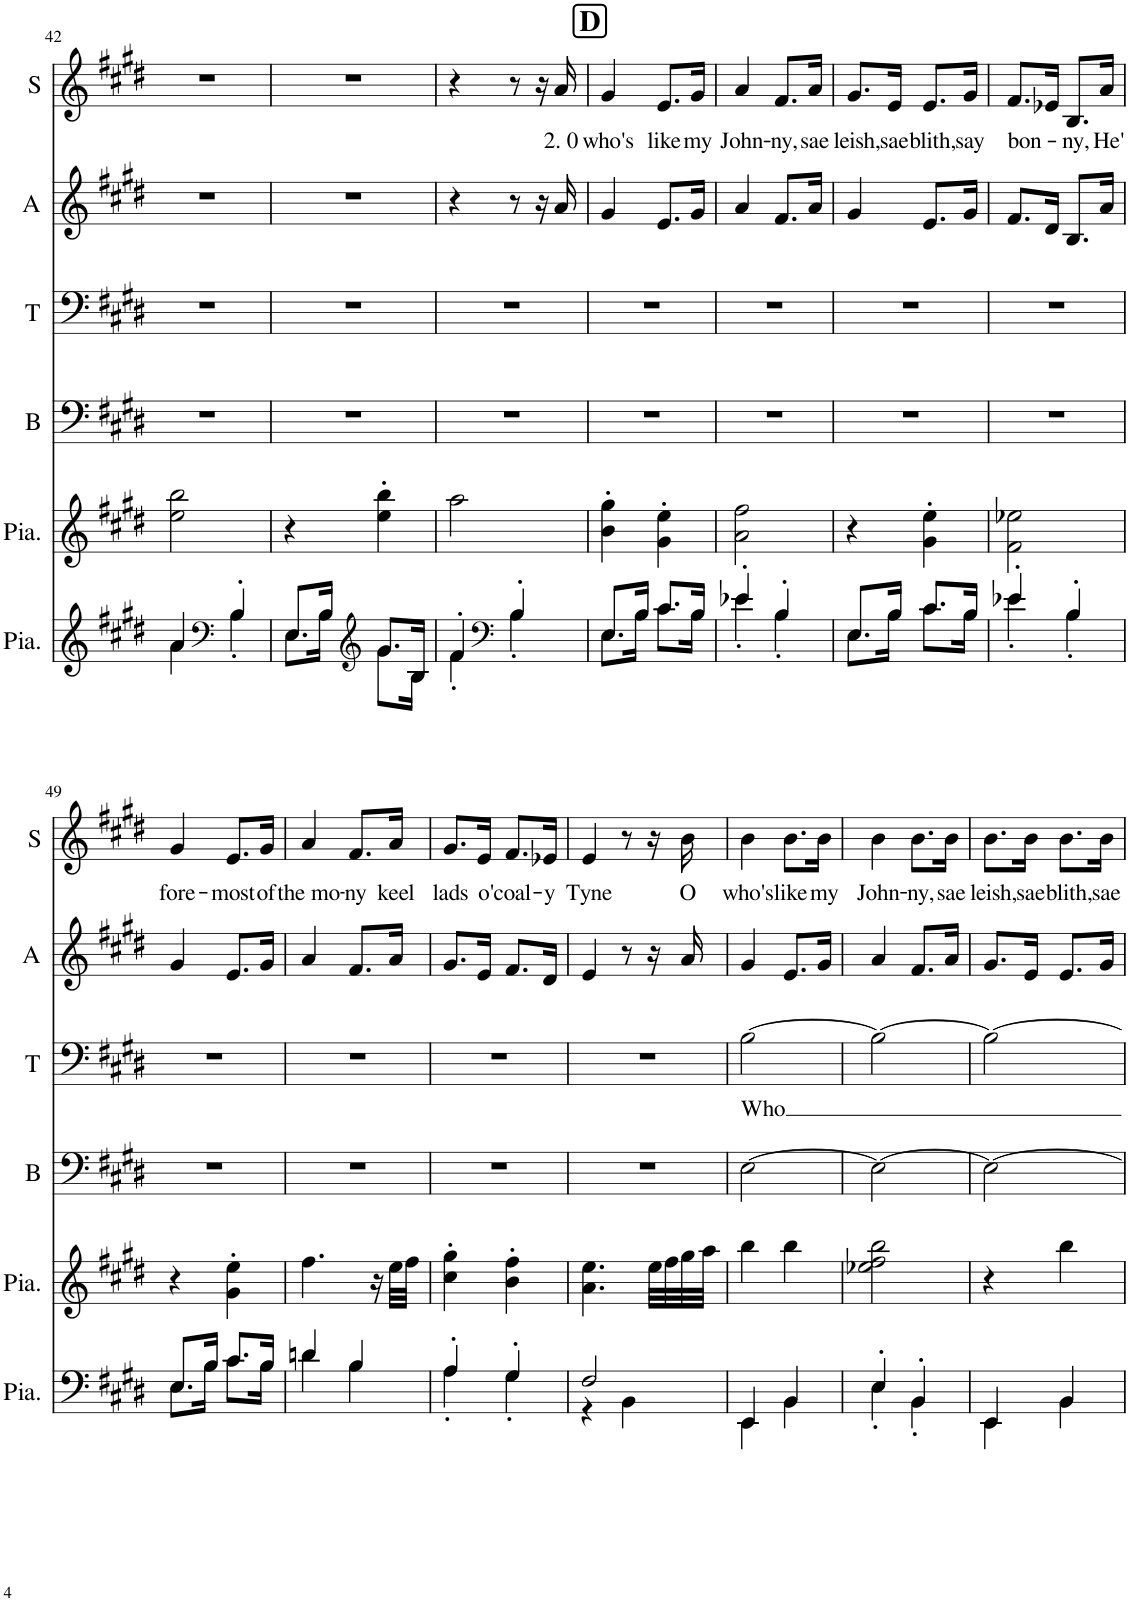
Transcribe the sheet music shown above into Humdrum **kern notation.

**kern	**kern	**kern	**kern	**text	**kern	**kern	**text
*part6	*part5	*part4	*part3	*part3	*part2	*part1	*part1
*staff6	*staff5	*staff4	*staff3	*staff3	*staff2	*staff1	*staff1
*I"Piano	*I"Piano	*I"Basse	*I"Ténor	*	*I"Alto	*I"Soprano	*
*I'Pia.	*I'Pia.	*I'B	*I'T	*	*I'A	*I'S	*
!!LO:PB:g=z
*clefG2	*clefG2	*clefF4	*clefF4	*	*clefG2	*clefG2	*
*k[f#c#g#d#]	*k[f#c#g#d#]	*k[f#c#g#d#]	*k[f#c#g#d#]	*	*k[f#c#g#d#]	*k[f#c#g#d#]	*
*M2/4	*M2/4	*M2/4	*M2/4	*	*M2/4	*M2/4	*
=42	=42	=42	=42	=42	=42	=42	=42
*^	*	*	*	*	*	*	*
4a/	4a\	2ee\ 2bb\	2r	2r	.	2r	2r	.
*clefF4	*	*	*	*	*	*	*	*
4B'/	4B'\	.	.	.	.	.	.	.
=43	=43	=43	=43	=43	=43	=43	=43	=43
8.E/L	8.E\L	4r	2r	2r	.	2r	2r	.
16B/Jk	16B\Jk	.	.	.	.	.	.	.
*clefG2	*	*	*	*	*	*	*	*
8.g#/L	8.g#\L	4ee\' 4bb\'	.	.	.	.	.	.
16B/Jk	16B\Jk	.	.	.	.	.	.	.
!!LO:REH:place=s1:a:B:cj:fs=14:t=D:qo=1.75
=44	=44	=44	=44	=44	=44	=44	=44	=44
4f#'/	4f#'\	2aa\	2r	2r	.	4r	4r	.
*clefF4	*	*	*	*	*	*	*	*
4B'/	4B'\	.	.	.	.	8r	8r	.
.	.	.	.	.	.	16r	16r	.
!	!	!	!	!	!	!	!	!LO:LY:b
.	.	.	.	.	.	16a/	16a/	2. 0
=45	=45	=45	=45	=45	=45	=45	=45	=45
!	!	!	!	!	!	!	!	!LO:LY:b
8.E/L	8.E\L	4b\' 4gg#\'	2r	2r	.	4g#/	4g#/	who's
16B/Jk	16B\Jk	.	.	.	.	.	.	.
!	!	!	!	!	!	!	!	!LO:LY:b
8.c#/L	8.c#\L	4g#\' 4ee\'	.	.	.	8.e/L	8.e/L	like
!	!	!	!	!	!	!	!	!LO:LY:b
16B/Jk	16B\Jk	.	.	.	.	16g#/Jk	16g#/Jk	my
=46	=46	=46	=46	=46	=46	=46	=46	=46
!	!	!	!	!	!	!	!	!LO:LY:b
4e-X'/	4e-'\	2a\ 2ff#\	2r	2r	.	4a/	4a/	John-
!	!	!	!	!	!	!	!	!LO:LY:b
4B'/	4B'\	.	.	.	.	8.f#/L	8.f#/L	-ny,
!	!	!	!	!	!	!	!	!LO:LY:b
.	.	.	.	.	.	16a/Jk	16a/Jk	sae
=47	=47	=47	=47	=47	=47	=47	=47	=47
!	!	!	!	!	!	!	!	!LO:LY:b
8.E/L	8.E\L	4r	2r	2r	.	4g#/	8.g#/L	leish,
!	!	!	!	!	!	!	!	!LO:LY:b
16B/Jk	16B\Jk	.	.	.	.	.	16e/Jk	sae
!	!	!	!	!	!	!	!	!LO:LY:b
8.c#/L	8.c#\L	4g#\' 4ee\'	.	.	.	8.e/L	8.e/L	blith,
!	!	!	!	!	!	!	!	!LO:LY:b
16B/Jk	16B\Jk	.	.	.	.	16g#/Jk	16g#/Jk	say
=48	=48	=48	=48	=48	=48	=48	=48	=48
!	!	!	!	!	!	!	!	!LO:LY:b
4e-X'/	4e-'\	2f#\ 2ee-X\	2r	2r	.	8.f#/L	8.f#/L	bon-
.	.	.	.	.	.	16d#/Jk	16e-X/Jk	.
!	!	!	!	!	!	!	!	!LO:LY:b
4B'/	4B'\	.	.	.	.	8.B/L	8.B/L	-ny,
!	!	!	!	!	!	!	!	!LO:LY:b
.	.	.	.	.	.	16a/Jk	16a/Jk	He'
!!LO:LB:g=z
=49	=49	=49	=49	=49	=49	=49	=49	=49
!	!	!	!	!	!	!	!	!LO:LY:b
8.E/L	8.E\L	4r	2r	2r	.	4g#/	4g#/	fore-
16B/Jk	16B\Jk	.	.	.	.	.	.	.
!	!	!	!	!	!	!	!	!LO:LY:b
8.c#/L	8.c#\L	4g#\' 4ee\'	.	.	.	8.e/L	8.e/L	-most
!	!	!	!	!	!	!	!	!LO:LY:b
16B/Jk	16B\Jk	.	.	.	.	16g#/Jk	16g#/Jk	of
=50	=50	=50	=50	=50	=50	=50	=50	=50
!	!	!	!	!	!	!	!	!LO:LY:b
4dn/	4d\	4.ff#\	2r	2r	.	4a/	4a/	the mo-
!	!	!	!	!	!	!	!	!LO:LY:b
4B/	4B\	.	.	.	.	8.f#/L	8.f#/L	-ny
.	.	16r	.	.	.	.	.	.
!	!	!	!	!	!	!	!	!LO:LY:b
.	.	32ee\LLL	.	.	.	16a/Jk	16a/Jk	keel
.	.	32ff#\JJJ	.	.	.	.	.	.
=51	=51	=51	=51	=51	=51	=51	=51	=51
!	!	!	!	!	!	!	!	!LO:LY:b
4A'/	4A'\	4cc#\' 4gg#\'	2r	2r	.	8.g#/L	8.g#/L	lads
!	!	!	!	!	!	!	!	!LO:LY:b
.	.	.	.	.	.	16e/Jk	16e/Jk	o'
!	!	!	!	!	!	!	!	!LO:LY:b
4G#'/	4G#'\	4b\' 4ff#\'	.	.	.	8.f#/L	8.f#/L	coal-
!	!	!	!	!	!	!	!	!LO:LY:b
.	.	.	.	.	.	16d#/Jk	16e-X/Jk	-y
=52	=52	=52	=52	=52	=52	=52	=52	=52
!	!	!	!	!	!	!	!	!LO:LY:b
2F#/	4r	4.a\ 4.ee\	2r	2r	.	4e/	4e/	Tyne
.	4BB\	.	.	.	.	8r	8r	.
.	.	32ee\LLL	.	.	.	16r	16r	.
.	.	32ff#\	.	.	.	.	.	.
!	!	!	!	!	!	!	!	!LO:LY:b
.	.	32gg#\	.	.	.	16a/	16b\	O
.	.	32aa\JJJ	.	.	.	.	.	.
=53	=53	=53	=53	=53	=53	=53	=53	=53
!	!	!	!	!	!LO:LY:b	!	!	!LO:LY:b
4EE/	4EE\	4bb\	[2E\	[2B\	Who	4g#/	4b\	who's
!	!	!	!	!	!	!	!	!LO:LY:b
4BB/	4BB\	4bb\	.	.	.	8.e/L	8.b\L	like
!	!	!	!	!	!	!	!	!LO:LY:b
.	.	.	.	.	.	16g#/Jk	16b\Jk	my
=54	=54	=54	=54	=54	=54	=54	=54	=54
!	!	!	!	!	!	!	!	!LO:LY:b
4E'/	4E'\	2ee-X\ 2ff#\ 2bb\	2E\_	2B\_	.	4a/	4b\	John-
!	!	!	!	!	!	!	!	!LO:LY:b
4BB'/	4BB'\	.	.	.	.	8.f#/L	8.b\L	-ny,
!	!	!	!	!	!	!	!	!LO:LY:b
.	.	.	.	.	.	16a/Jk	16b\Jk	sae
=55	=55	=55	=55	=55	=55	=55	=55	=55
!	!	!	!	!	!	!	!	!LO:LY:b
4EE/	4EE\	4r	2E\_	2B\_	.	8.g#/L	8.b\L	leish,
!	!	!	!	!	!	!	!	!LO:LY:b
.	.	.	.	.	.	16e/Jk	16b\Jk	sae
!	!	!	!	!	!	!	!	!LO:LY:b
4BB/	4BB\	4bb\	.	.	.	8.e/L	8.b\L	blith,
!	!	!	!	!	!	!	!	!LO:LY:b
.	.	.	.	.	.	16g#/Jk	16b\Jk	sae
*v	*v	*	*	*	*	*	*	*
=	=	=	=	=	=	=	=
*-	*-	*-	*-	*-	*-	*-	*-
